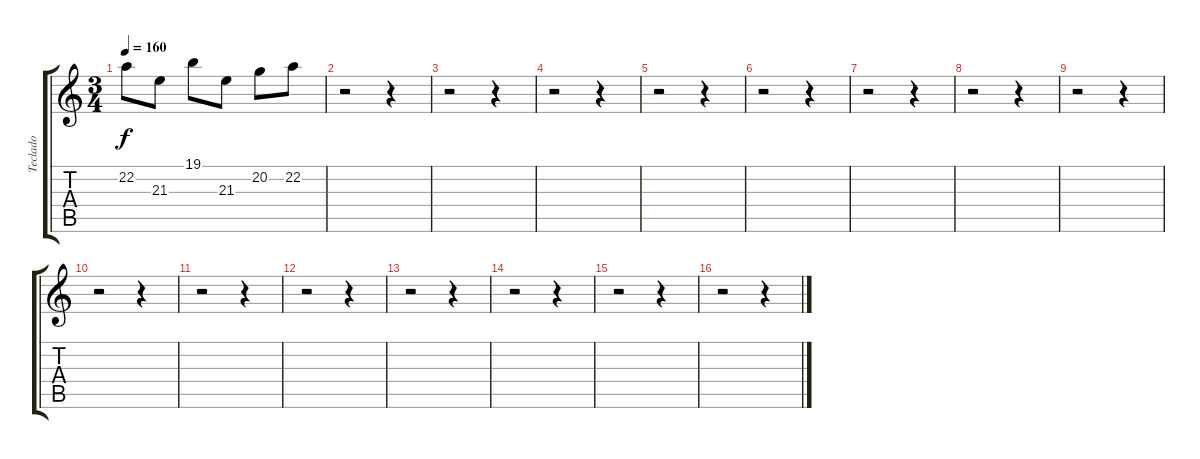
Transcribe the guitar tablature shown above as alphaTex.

\track ("Teclado" "Teclado") {instrument musicbox}
\staff {score tabs}
\tuning (E4 B3 G3 D3 A2 E2) {hide}
\ts (3 4)
\tempo 160
\clef g2
\ks c
22.2.8{dy f} 21.3.8 19.1.8 21.3.8 20.2.8 22.2.8 |
r.2 r.4 |
r.2 r.4 |
r.2 r.4 |
r.2 r.4 |
r.2 r.4 |
r.2 r.4 |
r.2 r.4 |
r.2 r.4 |
r.2 r.4 |
r.2 r.4 |
r.2 r.4 |
r.2 r.4 |
r.2 r.4 |
r.2 r.4 |
r.2 r.4
